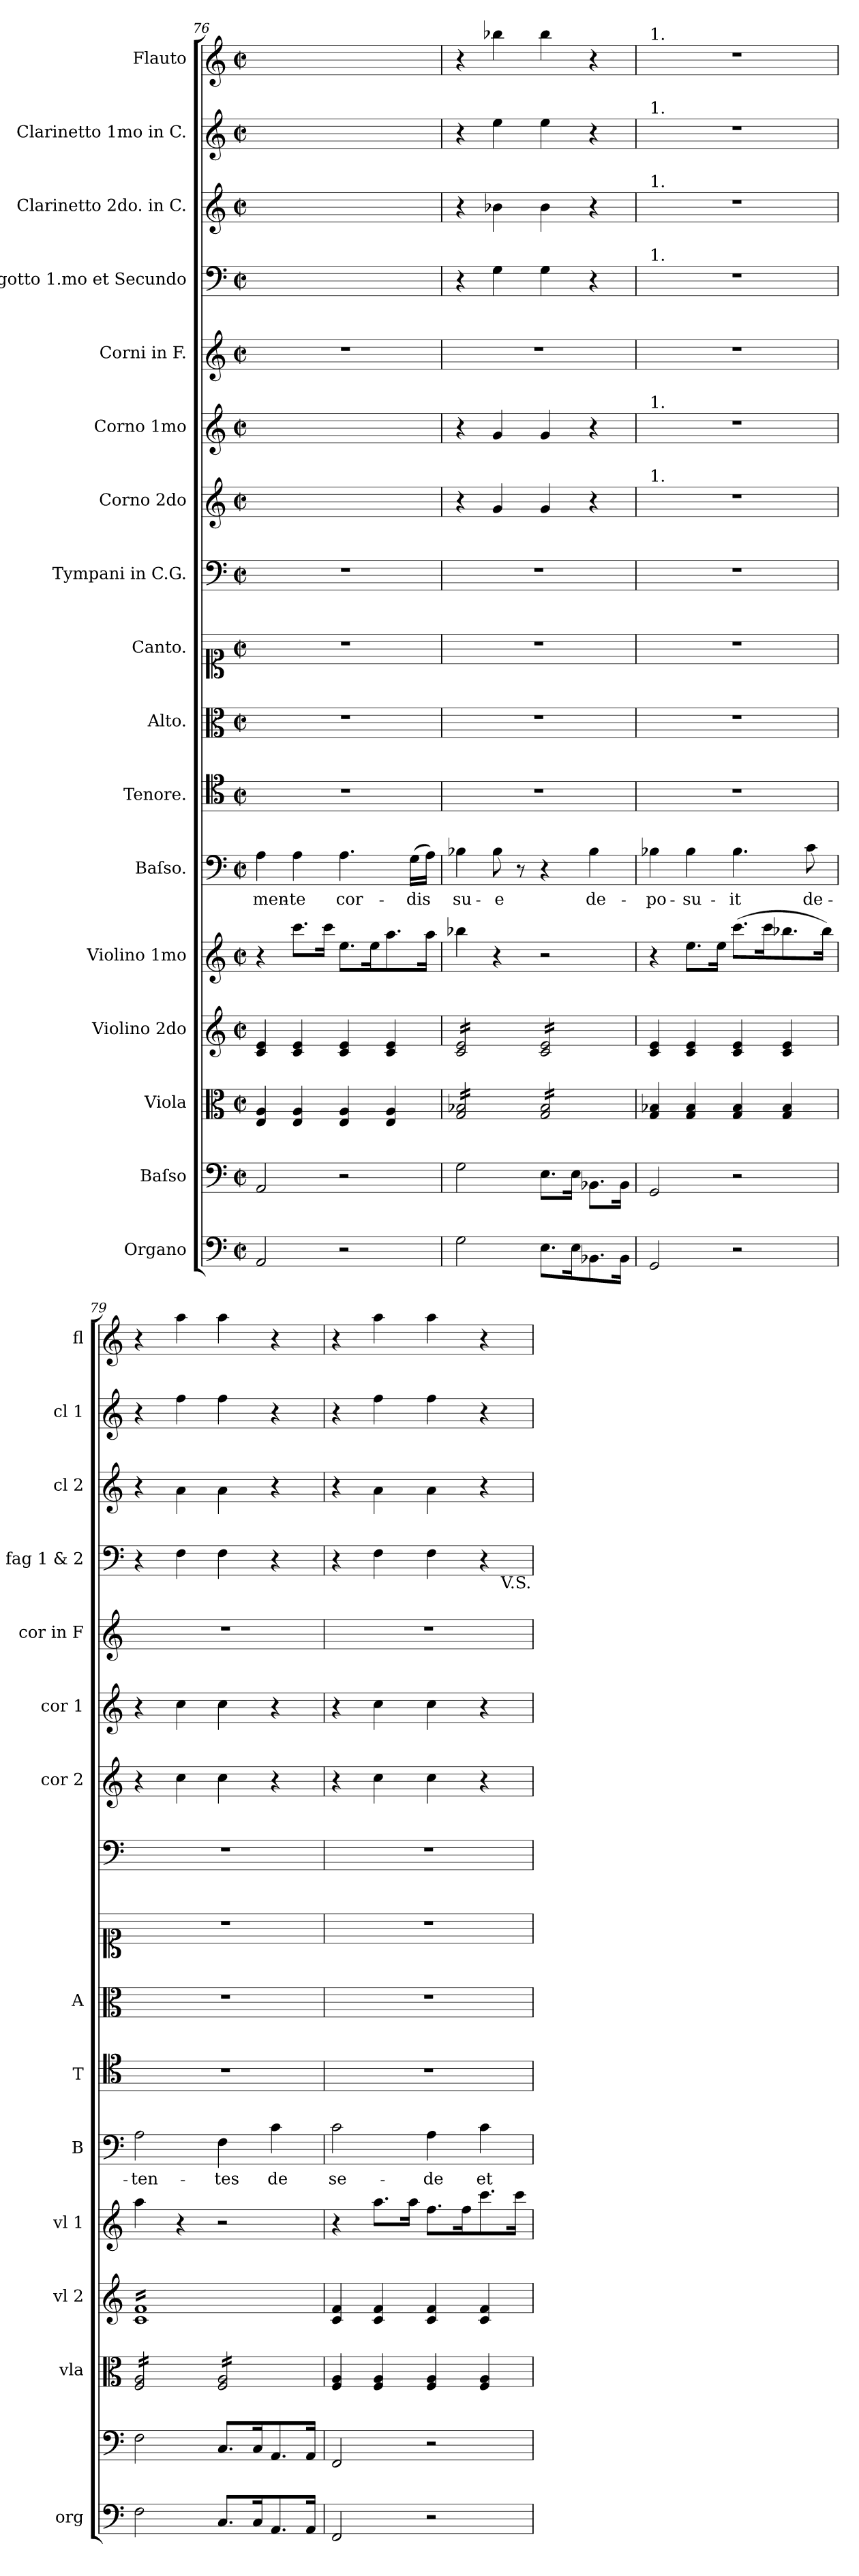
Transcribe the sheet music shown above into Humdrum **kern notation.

**kern	**kern	**kern	**kern	**kern	**kern	**text	**kern	**kern	**kern	**kern	**kern	**kern	**kern	**kern	**kern	**kern	**kern
*part17	*part16	*part15	*part14	*part13	*part12	*part12	*part11	*part10	*part9	*part8	*part7	*part6	*part5	*part4	*part3	*part2	*part1
*staff17	*staff16	*staff15	*staff14	*staff13	*staff12	*staff12	*staff11	*staff10	*staff9	*staff8	*staff7	*staff6	*staff5	*staff4	*staff3	*staff2	*staff1
*I"Organo	*I"Baſso	*I"Viola	*I"Violino 2do	*I"Violino 1mo	*I"Baſso.	*	*I"Tenore.	*I"Alto.	*I"Canto.	*I"Tympani in C.G.	*I"Corno 2do	*I"Corno 1mo	*I"Corni in F.	*I"Fagotto 1.mo et Secundo	*I"Clarinetto 2do. in C.	*I"Clarinetto 1mo in C.	*I"Flauto
*I'org	*	*I'vla	*I'vl 2	*I'vl 1	*I'B	*	*I'T	*I'A	*	*	*I'cor 2	*I'cor 1	*I'cor in F	*I'fag 1 & 2	*I'cl 2	*I'cl 1	*I'fl
*clefF4	*clefF4	*clefC3	*clefG2	*clefG2	*clefF4	*	*clefC4	*clefC3	*clefC1	*clefF4	*clefG2	*clefG2	*clefG2	*clefF4	*clefG2	*clefG2	*clefG2
*	*	*	*	*	*	*	*	*	*	*	*	*	*ITrd4c7	*	*	*	*
*k[]	*k[]	*k[]	*k[]	*k[]	*k[]	*	*k[]	*k[]	*k[]	*k[]	*k[]	*k[]	*k[b-]	*k[]	*k[]	*k[]	*k[]
*C:	*C:	*C:	*C:	*C:	*C:	*	*C:	*C:	*C:	*C:	*C:	*C:	*	*C:	*C:	*C:	*C:
*M2/2	*M2/2	*M2/2	*M2/2	*M2/2	*M2/2	*	*M2/2	*M2/2	*M2/2	*M2/2	*M2/2	*M2/2	*M2/2	*M2/2	*M2/2	*M2/2	*M2/2
*met(c|)	*met(c|)	*met(c|)	*met(c|)	*met(c|)	*met(c|)	*	*met(c|)	*met(c|)	*met(c|)	*met(c|)	*met(c|)	*met(c|)	*met(c|)	*met(c|)	*met(c|)	*met(c|)	*met(c|)
=76	=76	=76	=76	=76	=76	=76	=76	=76	=76	=76	=76	=76	=76	=76	=76	=76	=76
2AA/	2AA/	4E/ 4A/	4c/ 4e/	4r	4A\	men-	1r	1r	1r	1r	1ryy	1ryy	1r	1ryy	1ryy	1ryy	1ryy
.	.	4E/ 4A/	4c/ 4e/	8.ccc\L	4A\	-te	.	.	.	.	.	.	.	.	.	.	.
.	.	.	.	16ccc\Jk	.	.	.	.	.	.	.	.	.	.	.	.	.
2r	2r	4E/ 4A/	4c/ 4e/	8.ee\L	4.A\	cor-	.	.	.	.	.	.	.	.	.	.	.
.	.	.	.	16ee\K	.	.	.	.	.	.	.	.	.	.	.	.	.
.	.	4E/ 4A/	4c/ 4e/	8.aa\	.	.	.	.	.	.	.	.	.	.	.	.	.
.	.	.	.	.	(16G\LL	-dis	.	.	.	.	.	.	.	.	.	.	.
.	.	.	.	16aa\Jk	16A\JJ)	.	.	.	.	.	.	.	.	.	.	.	.
=77	=77	=77	=77	=77	=77	=77	=77	=77	=77	=77	=77	=77	=77	=77	=77	=77	=77
*	*	*tremolo	*	*	*	*	*	*	*	*	*	*	*	*	*	*	*
*	*	*	*tremolo	*	*	*	*	*	*	*	*	*	*	*	*	*	*
2G\	2G\	16G/ 16B-X/LL	16c/ 16e/LL	4bb-X\	4B-X\	su-	1r	1r	1r	1r	4r	4r	1r	4r	4r	4r	4r
.	.	16G/ 16B-X/	16c/ 16e/	.	.	.	.	.	.	.	.	.	.	.	.	.	.
.	.	16G/ 16B-X/	16c/ 16e/	.	.	.	.	.	.	.	.	.	.	.	.	.	.
.	.	16G/ 16B-X/	16c/ 16e/	.	.	.	.	.	.	.	.	.	.	.	.	.	.
.	.	16G/ 16B-X/	16c/ 16e/	4r	8B-\	-e	.	.	.	.	4g/	4g/	.	4G\	4b-X\	4ee\	4bb-X\
.	.	16G/ 16B-X/	16c/ 16e/	.	.	.	.	.	.	.	.	.	.	.	.	.	.
.	.	16G/ 16B-X/	16c/ 16e/	.	8r	.	.	.	.	.	.	.	.	.	.	.	.
.	.	16G/ 16B-X/JJ	16c/ 16e/JJ	.	.	.	.	.	.	.	.	.	.	.	.	.	.
8.E\L	8.E\L	16G/ 16B-/LL	16c/ 16e/LL	2r	4r	.	.	.	.	.	4g/	4g/	.	4G\	4b-\	4ee\	4bb-\
.	.	16G/ 16B-/	16c/ 16e/	.	.	.	.	.	.	.	.	.	.	.	.	.	.
.	.	16G/ 16B-/	16c/ 16e/	.	.	.	.	.	.	.	.	.	.	.	.	.	.
16E\K	16E\Jk	16G/ 16B-/	16c/ 16e/	.	.	.	.	.	.	.	.	.	.	.	.	.	.
8.BB-X\	8.BB-X\L	16G/ 16B-/	16c/ 16e/	.	4B-\	de-	.	.	.	.	4r	4r	.	4r	4r	4r	4r
.	.	16G/ 16B-/	16c/ 16e/	.	.	.	.	.	.	.	.	.	.	.	.	.	.
.	.	16G/ 16B-/	16c/ 16e/	.	.	.	.	.	.	.	.	.	.	.	.	.	.
16BB-\Jk	16BB-\Jk	16G/ 16B-/JJ	16c/ 16e/JJ	.	.	.	.	.	.	.	.	.	.	.	.	.	.
*	*	*	*Xtremolo	*	*	*	*	*	*	*	*	*	*	*	*	*	*
*	*	*Xtremolo	*	*	*	*	*	*	*	*	*	*	*	*	*	*	*
=78	=78	=78	=78	=78	=78	=78	=78	=78	=78	=78	=78	=78	=78	=78	=78	=78	=78
!	!	!	!	!	!	!	!	!	!	!	!	!	!	!	!	!	!LO:TX:a:t=1.
!	!	!	!	!	!	!	!	!	!	!	!	!	!	!	!	!LO:TX:a:t=1.	!
!	!	!	!	!	!	!	!	!	!	!	!	!	!	!	!LO:TX:a:t=1.	!	!
!	!	!	!	!	!	!	!	!	!	!	!	!	!	!LO:TX:a:t=1.	!	!	!
!	!	!	!	!	!	!	!	!	!	!	!	!LO:TX:a:t=1.	!	!	!	!	!
!	!	!	!	!	!	!	!	!	!	!	!LO:TX:a:t=1.	!	!	!	!	!	!
2GG/	2GG/	4G/ 4B-X/	4c/ 4e/	4r	4B-X\	-po-	1r	1r	1r	1r	1r	1r	1r	1r	1r	1r	1r
.	.	4G/ 4B-/	4c/ 4e/	8.ee\L	4B-\	-su-	.	.	.	.	.	.	.	.	.	.	.
.	.	.	.	16ee\Jk	.	.	.	.	.	.	.	.	.	.	.	.	.
2r	2r	4G/ 4B-/	4c/ 4e/	(8.ccc\L	4.B-\	-it	.	.	.	.	.	.	.	.	.	.	.
.	.	.	.	16ccc\K	.	.	.	.	.	.	.	.	.	.	.	.	.
.	.	4G/ 4B-/	4c/ 4e/	8.bb-X\	.	.	.	.	.	.	.	.	.	.	.	.	.
.	.	.	.	.	8c\	de-	.	.	.	.	.	.	.	.	.	.	.
.	.	.	.	16bb-\Jk)	.	.	.	.	.	.	.	.	.	.	.	.	.
=79	=79	=79	=79	=79	=79	=79	=79	=79	=79	=79	=79	=79	=79	=79	=79	=79	=79
*	*	*tremolo	*	*	*	*	*	*	*	*	*	*	*	*	*	*	*
*	*	*	*tremolo	*	*	*	*	*	*	*	*	*	*	*	*	*	*
2F\	2F\	16F/ 16A/LL	16c/ 16f/LL	4aa\	2A\	-ten-	1r	1r	1r	1r	4r	4r	1r	4r	4r	4r	4r
.	.	16F/ 16A/	16c/ 16f/	.	.	.	.	.	.	.	.	.	.	.	.	.	.
.	.	16F/ 16A/	16c/ 16f/	.	.	.	.	.	.	.	.	.	.	.	.	.	.
.	.	16F/ 16A/	16c/ 16f/	.	.	.	.	.	.	.	.	.	.	.	.	.	.
.	.	16F/ 16A/	16c/ 16f/	4r	.	.	.	.	.	.	4cc\	4cc\	.	4F\	4a\	4ff\	4aa\
.	.	16F/ 16A/	16c/ 16f/	.	.	.	.	.	.	.	.	.	.	.	.	.	.
.	.	16F/ 16A/	16c/ 16f/	.	.	.	.	.	.	.	.	.	.	.	.	.	.
.	.	16F/ 16A/JJ	16c/ 16f/	.	.	.	.	.	.	.	.	.	.	.	.	.	.
8.C/L	8.C/L	16F/ 16A/LL	16c/ 16f/	2r	4F\	-tes	.	.	.	.	4cc\	4cc\	.	4F\	4a\	4ff\	4aa\
.	.	16F/ 16A/	16c/ 16f/	.	.	.	.	.	.	.	.	.	.	.	.	.	.
.	.	16F/ 16A/	16c/ 16f/	.	.	.	.	.	.	.	.	.	.	.	.	.	.
16C/K	16C/K	16F/ 16A/	16c/ 16f/	.	.	.	.	.	.	.	.	.	.	.	.	.	.
8.AA/	8.AA/	16F/ 16A/	16c/ 16f/	.	4c\	de	.	.	.	.	4r	4r	.	4r	4r	4r	4r
.	.	16F/ 16A/	16c/ 16f/	.	.	.	.	.	.	.	.	.	.	.	.	.	.
.	.	16F/ 16A/	16c/ 16f/	.	.	.	.	.	.	.	.	.	.	.	.	.	.
16AA/Jk	16AA/Jk	16F/ 16A/JJ	16c/ 16f/JJ	.	.	.	.	.	.	.	.	.	.	.	.	.	.
*	*	*	*Xtremolo	*	*	*	*	*	*	*	*	*	*	*	*	*	*
*	*	*Xtremolo	*	*	*	*	*	*	*	*	*	*	*	*	*	*	*
=80	=80	=80	=80	=80	=80	=80	=80	=80	=80	=80	=80	=80	=80	=80	=80	=80	=80
2FF/	2FF/	4F/ 4A/	4c/ 4f/	4r	2c\	se-	1r	1r	1r	1r	4r	4r	1r	4r	4r	4r	4r
.	.	4F/ 4A/	4c/ 4f/	8.aa\L	.	.	.	.	.	.	4cc\	4cc\	.	4F\	4a\	4ff\	4aa\
.	.	.	.	16aa\Jk	.	.	.	.	.	.	.	.	.	.	.	.	.
2r	2r	4F/ 4A/	4c/ 4f/	8.ff\L	4A\	-de	.	.	.	.	4cc\	4cc\	.	4F\	4a\	4ff\	4aa\
.	.	.	.	16ff\K	.	.	.	.	.	.	.	.	.	.	.	.	.
.	.	4F/ 4A/	4c/ 4f/	8.ccc\	4c\	et	.	.	.	.	4r	4r	.	4r	4r	4r	4r
.	.	.	.	16ccc\Jk	.	.	.	.	.	.	.	.	.	.	.	.	.
!	!	!	!	!	!	!	!	!	!	!	!	!	!	!LO:TX:b:t=V.S.	!	!	!
=	=	=	=	=	=	=	=	=	=	=	=	=	=	=	=	=	=
*-	*-	*-	*-	*-	*-	*-	*-	*-	*-	*-	*-	*-	*-	*-	*-	*-	*-
